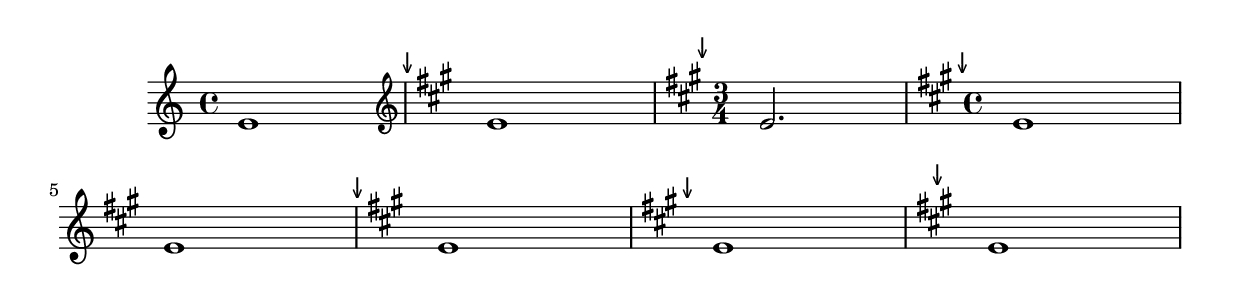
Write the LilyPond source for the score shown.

%% Do not edit this file; it is automatically
%% generated from LSR http://lsr.dsi.unimi.it
%% This file is in the public domain.
\version "2.13.10"

\header {
  lsrtags = "text"

%% Translation of GIT committish: 45fc8488655f9ea122d1ec6e3328892618bd6971
  texidoces = "
Si están especificadas, las marcas de texto se pueden alinear con
objetos de notación distintos a las líneas divisorias.  Entre estos
objetos se encuentran @code{ambitus}, @code{breathing-sign},
@code{clef}, @code{custos}, @code{staff-bar}, @code{left-edge},
@code{key-cancellation}, @code{key-signature} y @code{time-signature}.

En estos casos, las marcas de texto se centran horizontalmente sobre
el objeto, aunque esto se puede cambiar, como se muestra en la segunda
línea de este ejemplo (en una partitura con varios pentagramas, se
debe hacer este ajuste para todos los pentagramas).

"
  doctitlees = "Alinear marcas con varios objetos de notación"

%% Translation of GIT committish: d96023d8792c8af202c7cb8508010c0d3648899d
  texidocde = "
Wenn angegeben, können Textzeichen auch an anderen Objekten als Taktstrichen
ausgerichtet werden.  Zu diesen Objekten gehören @code{ambitus},
@code{breathing-sign}, @code{clef}, @code{custos}, @code{staff-bar},
@code{left-edge}, @code{key-cancellation}, @code{key-signature} und
@code{time-signature}.

In diesem Fall werden die Zeichen horizontal über dem Objekt zentriert.
Diese Ausrichtung kann auch geändert werden, wie die zweite Zeile
des Beispiels zeigt.  In einer Partitur mit vielen Systemen sollte
diese Einstellung für alle Systeme gemacht werden.

"

  doctitlede = "Zeichen an verschiedenen Notationsobjekten ausrichten"
%% Translation of GIT committish: c2e8b1d6d671dbfc138f890cbc7e9882b7be2761
  texidocfr = "
Les indications textuelles peuvent s'aligner par rapport à d'autres
objets que des barres de mesure, tels que @code{ambitus},
@code{breathing-sign}, @code{clef}, @code{custos}, @code{staff-bar},
@code{left-edge}, @code{key-cancellation}, @code{key-signature}, ou
@code{time-signature}.



Par défaut, les indications textuelles sont alignées avec le milieu
des objets de notation. Bien entendu, vous pouvez modifier les
propriétés des objets en question pour obtenir un autre
résultat comme l'illustre la deuxième ligne de l'exemple.  Dans le cas
de portées multiples, ces réglages doivent être faits pour chacune
d'entre elles.



"
  doctitlefr = "Alignement des indications par rapport à divers objets
de notation"


  texidoc = "
If specified, text marks may be aligned with notation objects other
than bar lines.  These objects include @code{ambitus},
@code{breathing-sign}, @code{clef}, @code{custos}, @code{staff-bar},
@code{left-edge}, @code{key-cancellation}, @code{key-signature}, and
@code{time-signature}.



In such cases, text marks will be horizontally centered above the
object. However this can be changed, as demonstrated on the second line
of this example (in a score with multiple staves, this setting should
be done for all the staves).



"
  doctitle = "Aligning marks with various notation objects"
} % begin verbatim

\relative c' {
  e1

  % the RehearsalMark will be centered above the Clef
  \override Score.RehearsalMark #'break-align-symbols = #'(clef)
  \key a \major
  \clef treble
  \mark "↓"
  e1

  % the RehearsalMark will be centered above the TimeSignature
  \override Score.RehearsalMark #'break-align-symbols = #'(time-signature)
  \key a \major
  \clef treble
  \time 3/4
  \mark \markup { \char ##x2193 }
  e2.

  % the RehearsalMark will be centered above the KeySignature
  \override Score.RehearsalMark #'break-align-symbols = #'(key-signature)
  \key a \major
  \clef treble
  \time 4/4
  \mark \markup { \char ##x2193 }
  e1

  \break
  e1

  % the RehearsalMark will be aligned with the left edge of the KeySignature
  \once \override Score.KeySignature #'break-align-anchor-alignment = #LEFT
  \mark \markup { \char ##x2193 }
  \key a \major
  e1

  % the RehearsalMark will be aligned with the right edge of the KeySignature
  \once \override Score.KeySignature #'break-align-anchor-alignment = #RIGHT
  \key a \major
  \mark \markup { \char ##x2193 }
  e1

  % the RehearsalMark will be aligned with the left edge of the KeySignature
  % and then shifted right by one unit.
  \once \override Score.KeySignature #'break-align-anchor = #1
  \key a \major
  \mark \markup { \char ##x2193 }
  e1
}
